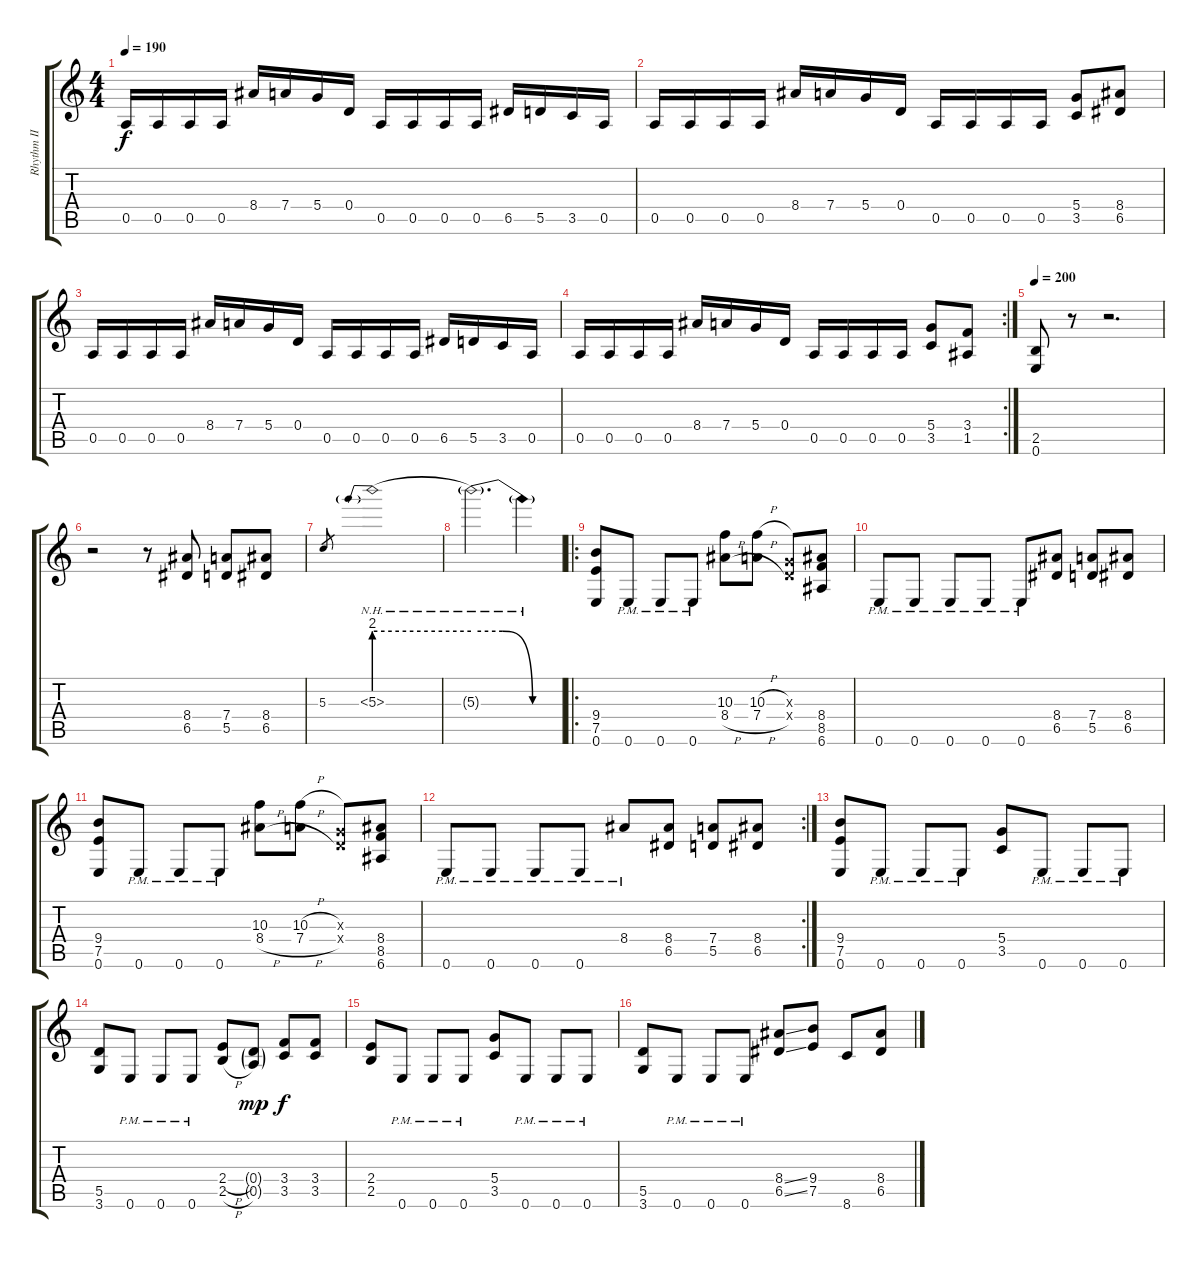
\track ("Rhythm II" "Rhythm II") {instrument overdrivenguitar}
\staff {score tabs}
\tuning (E4 B3 G3 D3 A2 E2) {hide}
\ts (4 4)
\tempo 190
\clef g2
\ks c
0.5.16{dy f} 0.5.16 0.5.16 0.5.16 8.4.16 7.4.16 5.4.16 0.4.16 0.5.16 0.5.16 0.5.16 0.5.16 6.5.16 5.5.16 3.5.16 0.5.16 |
0.5.16 0.5.16 0.5.16 0.5.16 8.4.16 7.4.16 5.4.16 0.4.16 0.5.16 0.5.16 0.5.16 0.5.16 (5.4 3.5).8 (8.4 6.5).8 |
0.5.16 0.5.16 0.5.16 0.5.16 8.4.16 7.4.16 5.4.16 0.4.16 0.5.16 0.5.16 0.5.16 0.5.16 6.5.16 5.5.16 3.5.16 0.5.16 |
\rc 2
0.5.16 0.5.16 0.5.16 0.5.16 8.4.16 7.4.16 5.4.16 0.4.16 0.5.16 0.5.16 0.5.16 0.5.16 (5.4 3.5).8 (3.4 1.5).8 |
\tempo 200
(2.5 0.6).8 r.8 r.2{d} |
r.2 r.8 (8.4 6.5).8 (7.4 5.5).8 (8.4 6.5).8 |
5.3.8{gr} 5.3{be (prebend 0 8 60 8) nh}.1 |
5.3{be (custom 0 8 20 8 40 0 60 0) nh t}.2{d} 5.3{nh t}.4 |
\ro
(9.4 7.5 0.6).8 0.6{pm}.8 0.6{pm}.8 0.6{pm}.8 (10.3 8.4{h}).8 (10.3{h} 7.4{h}).8 (0.3{x} 0.4{x}).8 (8.4 8.5 6.6).8 |
0.6{pm}.8 0.6{pm}.8 0.6{pm}.8 0.6{pm}.8 0.6{pm}.8 (8.4 6.5).8 (7.4 5.5).8 (8.4 6.5).8 |
(9.4 7.5 0.6).8 0.6{pm}.8 0.6{pm}.8 0.6{pm}.8 (10.3 8.4{h}).8 (10.3{h} 7.4{h}).8 (0.3{x} 0.4{x}).8 (8.4 8.5 6.6).8 |
\rc 2
0.6{pm}.8 0.6{pm}.8 0.6{pm}.8 0.6{pm}.8 8.4{pm}.8 (8.4 6.5).8 (7.4 5.5).8 (8.4 6.5).8 |
(9.4 7.5 0.6).8 0.6{pm}.8 0.6{pm}.8 0.6{pm}.8 (5.4 3.5).8 0.6{pm}.8 0.6{pm}.8 0.6{pm}.8 |
(5.5 3.6).8 0.6{pm}.8 0.6{pm}.8 0.6{pm}.8 (2.4{h} 2.5{h}).8 (0.4{g} 0.5{g}).8{dy mp} (3.4 3.5).8{dy f} (3.4 3.5).8 |
(2.4 2.5).8 0.6{pm}.8 0.6{pm}.8 0.6{pm}.8 (5.4 3.5).8 0.6{pm}.8 0.6{pm}.8 0.6{pm}.8 |
(5.5 3.6).8 0.6{pm}.8 0.6{pm}.8 0.6{pm}.8 (8.4{ss} 6.5{ss}).8 (9.4 7.5).8 8.6.8 (8.4 6.5).8
